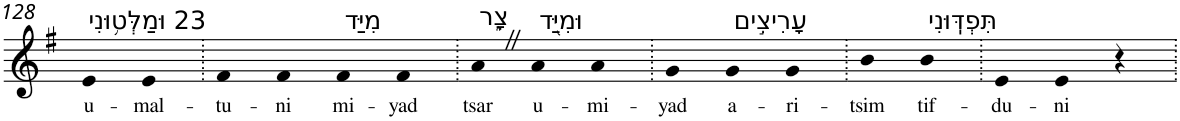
**kern	**text
*part1	*part1
*staff1	*staff1
*I"Piano	*
*I'Pno	*
!!LO:PB:g=z
*clefG2	*
*k[f#]	*
*G:	*
=128	=128
!LO:TX:a:t=23 וּמַלְּט֥וּנִי	!
!	!LO:LY:b
4e	u-
!	!LO:LY:b
4e	-mal-
=129.	=129.
!	!LO:LY:b
4f#	-tu-
!	!LO:LY:b
4f#	-ni
!LO:TX:a:t=מִיַּד	!
!	!LO:LY:b
4f#	mi-
!	!LO:LY:b
4f#	-yad
=130.	=130.
!LO:TX:a:t=צָ֑ר	!
!	!LO:LY:b
4aZ	tsar
!LO:TX:a:t=וּמִיַּ֖ד	!
!	!LO:LY:b
4a	u-
!	!LO:LY:b
4a	-mi-
=131.	=131.
!	!LO:LY:b
4g	-yad
!LO:TX:a:t=עָרִיצִ֣ים	!
!	!LO:LY:b
4g	a-
!	!LO:LY:b
4g	-ri-
=132.	=132.
!	!LO:LY:b
4b	-tsim
!LO:TX:a:t=תִּפְדּֽוּנִי	!
!	!LO:LY:b
4b	tif-
=133.	=133.
!	!LO:LY:b
4e	-du-
!	!LO:LY:b
4e	-ni
4r	.
=.	=.
*-	*-
